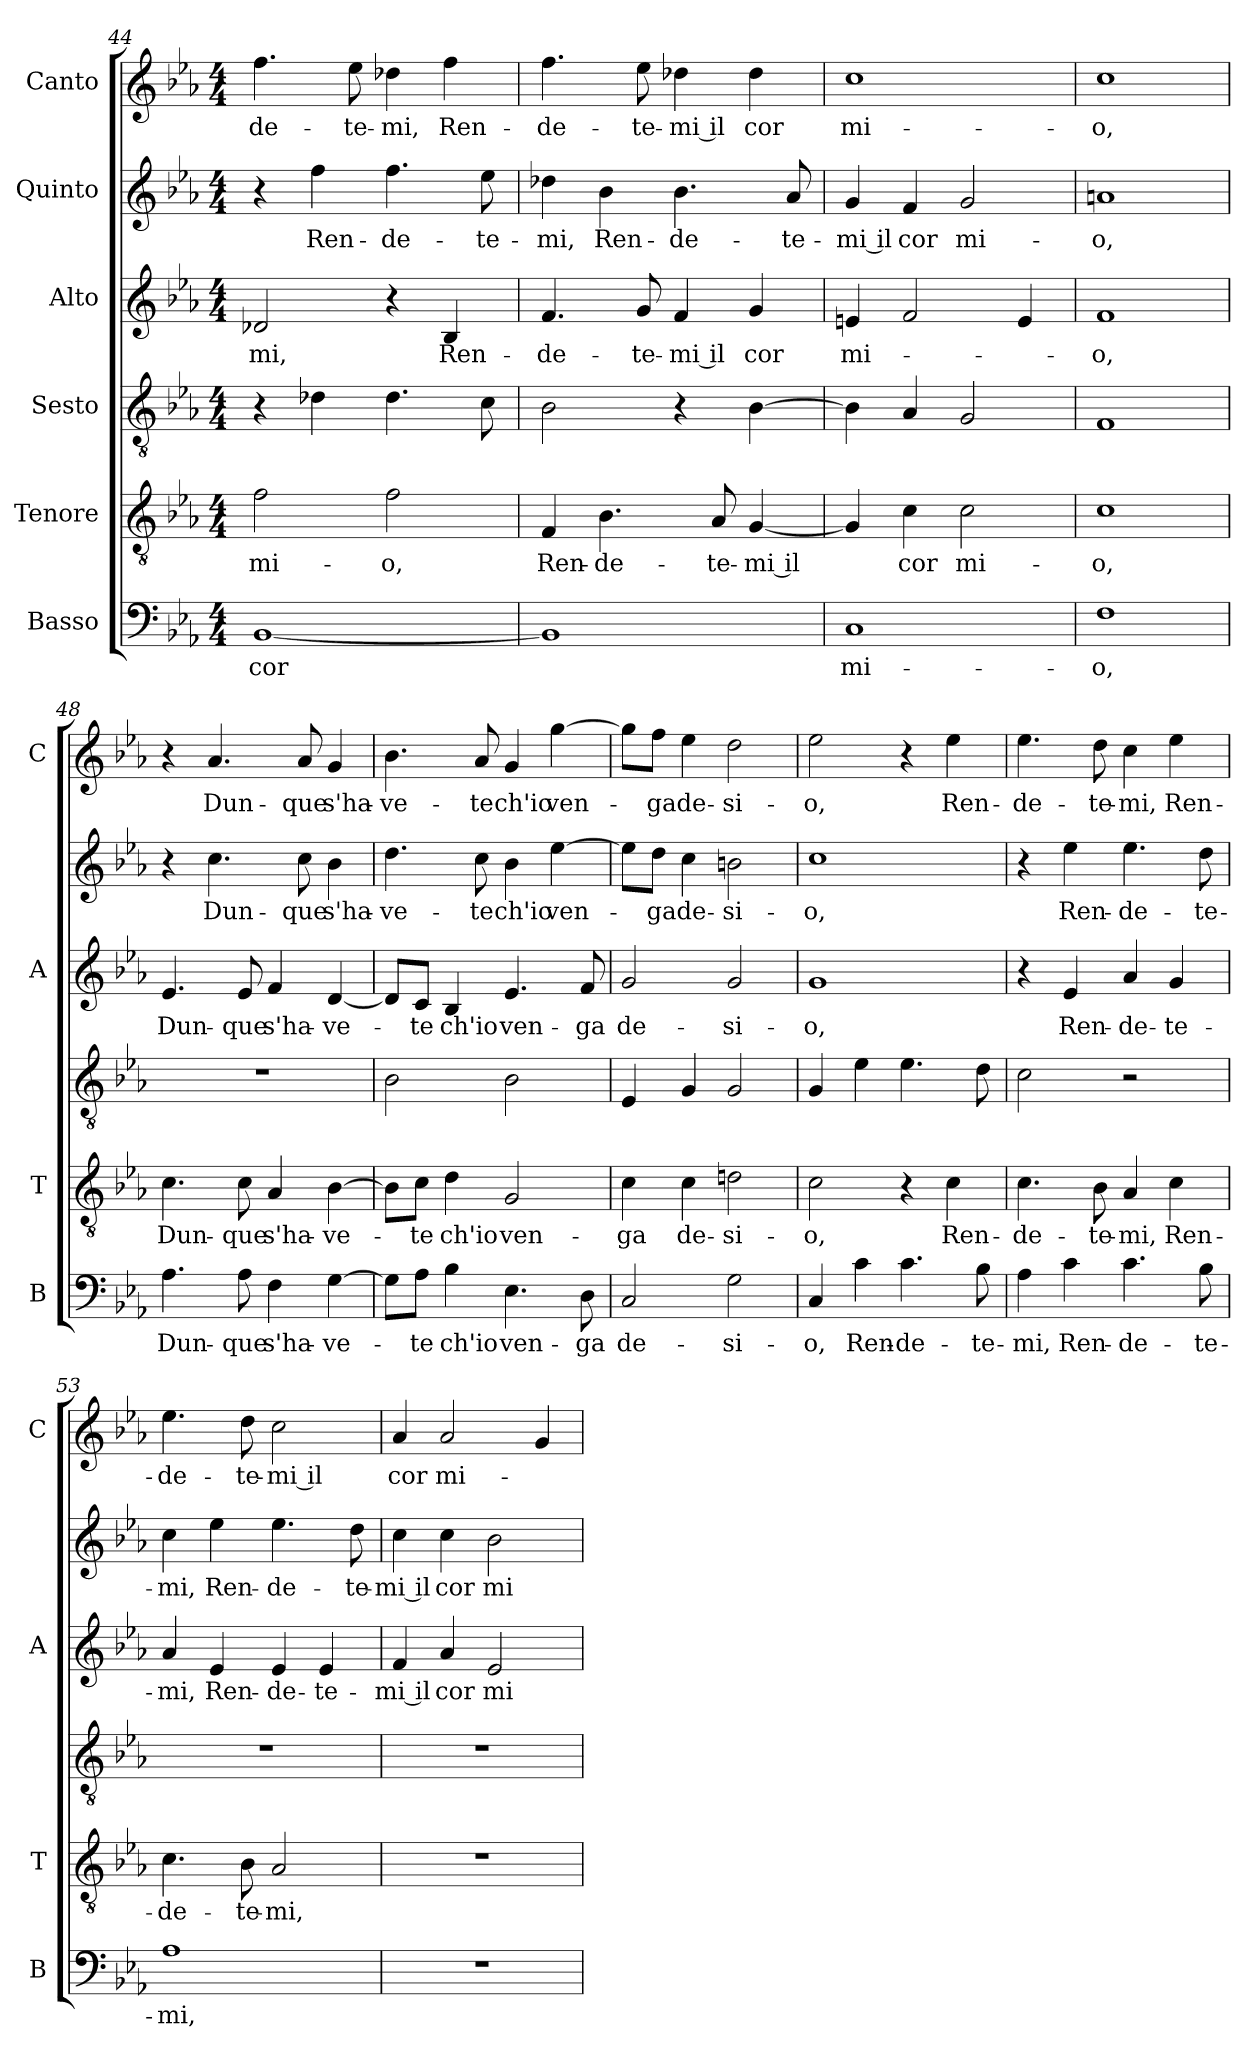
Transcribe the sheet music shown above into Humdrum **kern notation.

**kern	**text	**kern	**text	**kern	**kern	**text	**kern	**text	**kern	**text
*part6	*part6	*part5	*part5	*part4	*part3	*part3	*part2	*part2	*part1	*part1
*staff6	*staff6	*staff5	*staff5	*staff4	*staff3	*staff3	*staff2	*staff2	*staff1	*staff1
*I"Basso	*	*I"Tenore	*	*I"Sesto	*I"Alto	*	*I"Quinto	*	*I"Canto	*
*I'B	*	*I'T	*	*	*I'A	*	*	*	*I'C	*
*clefF4	*	*clefGv2	*	*clefGv2	*clefG2	*	*clefG2	*	*clefG2	*
*k[b-e-a-]	*	*k[b-e-a-]	*	*k[b-e-a-]	*k[b-e-a-]	*	*k[b-e-a-]	*	*k[b-e-a-]	*
*E-:	*	*E-:	*	*E-:	*E-:	*	*E-:	*	*E-:	*
*M4/4	*	*M4/4	*	*M4/4	*M4/4	*	*M4/4	*	*M4/4	*
=44	=44	=44	=44	=44	=44	=44	=44	=44	=44	=44
!	!LO:LY:b	!	!LO:LY:b	!	!	!LO:LY:b	!	!	!	!LO:LY:b
[1BB-	cor	2f\	mi-	4r	2d-X/	-mi,	4r	.	4.ff\	-de-
!	!	!	!	!	!	!	!	!LO:LY:b	!	!
.	.	.	.	4d-X\	.	.	4ff\	Ren-	.	.
!	!	!	!	!	!	!	!	!	!	!LO:LY:b
.	.	.	.	.	.	.	.	.	8ee-\	-te-
!	!	!	!LO:LY:b	!	!	!	!	!LO:LY:b	!	!LO:LY:b
.	.	2f\	-o,	4.d-\	4r	.	4.ff\	-de-	4dd-X\	-mi,
!	!	!	!	!	!	!LO:LY:b	!	!	!	!LO:LY:b
.	.	.	.	.	4B-/	Ren-	.	.	4ff\	Ren-
!	!	!	!	!	!	!	!	!LO:LY:b	!	!
.	.	.	.	8c\	.	.	8ee-\	-te-	.	.
=45	=45	=45	=45	=45	=45	=45	=45	=45	=45	=45
!	!	!	!LO:LY:b	!	!	!LO:LY:b	!	!LO:LY:b	!	!LO:LY:b
1BB-]	.	4F/	Ren-	2B-\	4.f/	-de-	4dd-X\	-mi,	4.ff\	-de-
!	!	!	!LO:LY:b	!	!	!	!	!LO:LY:b	!	!
.	.	4.B-\	-de-	.	.	.	4b-\	Ren-	.	.
!	!	!	!	!	!	!LO:LY:b	!	!	!	!LO:LY:b
.	.	.	.	.	8g/	-te-	.	.	8ee-\	-te-
!	!	!	!	!	!	!LO:LY:b	!	!LO:LY:b	!	!LO:LY:b
.	.	.	.	4r	4f/	-mi il	4.b-\	-de-	4dd-X\	-mi il
!	!	!	!LO:LY:b	!	!	!	!	!	!	!
.	.	8A-/	-te-	.	.	.	.	.	.	.
!	!	!	!LO:LY:b	!	!	!LO:LY:b	!	!	!	!LO:LY:b
.	.	[4G/	-mi il	[4B-\	4g/	cor	.	.	4dd-\	cor
!	!	!	!	!	!	!	!	!LO:LY:b	!	!
.	.	.	.	.	.	.	8a-/	-te-	.	.
=46	=46	=46	=46	=46	=46	=46	=46	=46	=46	=46
!	!LO:LY:b	!	!	!	!	!LO:LY:b	!	!LO:LY:b	!	!LO:LY:b
1C	mi-	4G/]	.	4B-\]	4en/	mi-	4g/	-mi il	1cc	mi-
!	!	!	!LO:LY:b	!	!	!	!	!LO:LY:b	!	!
.	.	4c\	cor	4A-/	2f/	.	4f/	cor	.	.
!	!	!	!LO:LY:b	!	!	!	!	!LO:LY:b	!	!
.	.	2c\	mi-	2G/	.	.	2g/	mi-	.	.
.	.	.	.	.	4e/	.	.	.	.	.
=47	=47	=47	=47	=47	=47	=47	=47	=47	=47	=47
!	!LO:LY:b	!	!LO:LY:b	!	!	!LO:LY:b	!	!LO:LY:b	!	!LO:LY:b
1F	-o,	1c	-o,	1F	1f	-o,	1an	-o,	1cc	-o,
=48	=48	=48	=48	=48	=48	=48	=48	=48	=48	=48
!	!LO:LY:b	!	!LO:LY:b	!	!	!LO:LY:b	!	!	!	!
4.A-\	Dun-	4.c\	Dun-	1r	4.e-/	Dun-	4r	.	4r	.
!	!	!	!	!	!	!	!	!LO:LY:b	!	!LO:LY:b
.	.	.	.	.	.	.	4.cc\	Dun-	4.a-/	Dun-
!	!LO:LY:b	!	!LO:LY:b	!	!	!LO:LY:b	!	!	!	!
8A-\	-que	8c\	-que	.	8e-/	-que	.	.	.	.
!	!LO:LY:b	!	!LO:LY:b	!	!	!LO:LY:b	!	!	!	!
4F\	s'ha-	4A-/	s'ha-	.	4f/	s'ha-	.	.	.	.
!	!	!	!	!	!	!	!	!LO:LY:b	!	!LO:LY:b
.	.	.	.	.	.	.	8cc\	-que	8a-/	-que
!	!LO:LY:b	!	!LO:LY:b	!	!	!LO:LY:b	!	!LO:LY:b	!	!LO:LY:b
[4G\	-ve-	[4B-\	-ve-	.	[4d/	-ve-	4b-\	s'ha-	4g/	s'ha-
!!LO:LB:g=z
=49	=49	=49	=49	=49	=49	=49	=49	=49	=49	=49
!	!	!	!	!	!	!	!	!LO:LY:b	!	!LO:LY:b
8G\L]	.	8B-\L]	.	2B-\	8d/L]	.	4.dd\	-ve-	4.b-\	-ve-
!	!LO:LY:b	!	!LO:LY:b	!	!	!LO:LY:b	!	!	!	!
8A-\J	-te	8c\J	-te	.	8c/J	-te	.	.	.	.
!	!LO:LY:b	!	!LO:LY:b	!	!	!LO:LY:b	!	!	!	!
4B-\	ch'io	4d\	ch'io	.	4B-/	ch'io	.	.	.	.
!	!	!	!	!	!	!	!	!LO:LY:b	!	!LO:LY:b
.	.	.	.	.	.	.	8cc\	-te	8a-/	-te
!	!LO:LY:b	!	!LO:LY:b	!	!	!LO:LY:b	!	!LO:LY:b	!	!LO:LY:b
4.E-\	ven-	2G/	ven-	2B-\	4.e-/	ven-	4b-\	ch'io	4g/	ch'io
!	!	!	!	!	!	!	!	!LO:LY:b	!	!LO:LY:b
.	.	.	.	.	.	.	[4ee-\	ven-	[4gg\	ven-
!	!LO:LY:b	!	!	!	!	!LO:LY:b	!	!	!	!
8D\	-ga	.	.	.	8f/	-ga	.	.	.	.
=50	=50	=50	=50	=50	=50	=50	=50	=50	=50	=50
!	!LO:LY:b	!	!LO:LY:b	!	!	!LO:LY:b	!	!	!	!
2C/	de-	4c\	-ga	4E-/	2g/	de-	8ee-\L]	.	8gg\L]	.
!	!	!	!	!	!	!	!	!LO:LY:b	!	!LO:LY:b
.	.	.	.	.	.	.	8dd\J	-ga	8ff\J	-ga
!	!	!	!LO:LY:b	!	!	!	!	!LO:LY:b	!	!LO:LY:b
.	.	4c\	de-	4G/	.	.	4cc\	de-	4ee-\	de-
!	!LO:LY:b	!	!LO:LY:b	!	!	!LO:LY:b	!	!LO:LY:b	!	!LO:LY:b
2G\	-si-	2dni\	-si-	2G/	2g/	-si-	2bn\	-si-	2dd\	-si-
=51	=51	=51	=51	=51	=51	=51	=51	=51	=51	=51
!	!LO:LY:b	!	!LO:LY:b	!	!	!LO:LY:b	!	!LO:LY:b	!	!LO:LY:b
4C/	-o,	2c\	-o,	4G/	1g	-o,	1cc	-o,	2ee-\	-o,
!	!LO:LY:b	!	!	!	!	!	!	!	!	!
4c\	Ren-	.	.	4e-\	.	.	.	.	.	.
!	!LO:LY:b	!	!	!	!	!	!	!	!	!
4.c\	-de-	4r	.	4.e-\	.	.	.	.	4r	.
!	!	!	!LO:LY:b	!	!	!	!	!	!	!LO:LY:b
.	.	4c\	Ren-	.	.	.	.	.	4ee-\	Ren-
!	!LO:LY:b	!	!	!	!	!	!	!	!	!
8B-\	-te-	.	.	8d\	.	.	.	.	.	.
=52	=52	=52	=52	=52	=52	=52	=52	=52	=52	=52
!	!LO:LY:b	!	!LO:LY:b	!	!	!	!	!	!	!LO:LY:b
4A-\	-mi,	4.c\	-de-	2c\	4r	.	4r	.	4.ee-\	-de-
!	!LO:LY:b	!	!	!	!	!LO:LY:b	!	!LO:LY:b	!	!
4c\	Ren-	.	.	.	4e-/	Ren-	4ee-\	Ren-	.	.
!	!	!	!LO:LY:b	!	!	!	!	!	!	!LO:LY:b
.	.	8B-\	-te-	.	.	.	.	.	8dd\	-te-
!	!LO:LY:b	!	!LO:LY:b	!	!	!LO:LY:b	!	!LO:LY:b	!	!LO:LY:b
4.c\	-de-	4A-/	-mi,	2r	4a-/	-de-	4.ee-\	-de-	4cc\	-mi,
!	!	!	!LO:LY:b	!	!	!LO:LY:b	!	!	!	!LO:LY:b
.	.	4c\	Ren-	.	4g/	-te-	.	.	4ee-\	Ren-
!	!LO:LY:b	!	!	!	!	!	!	!LO:LY:b	!	!
8B-\	-te-	.	.	.	.	.	8dd\	-te-	.	.
=53	=53	=53	=53	=53	=53	=53	=53	=53	=53	=53
!	!LO:LY:b	!	!LO:LY:b	!	!	!LO:LY:b	!	!LO:LY:b	!	!LO:LY:b
1A-	-mi,	4.c\	-de-	1r	4a-/	-mi,	4cc\	-mi,	4.ee-\	-de-
!	!	!	!	!	!	!LO:LY:b	!	!LO:LY:b	!	!
.	.	.	.	.	4e-/	Ren-	4ee-\	Ren-	.	.
!	!	!	!LO:LY:b	!	!	!	!	!	!	!LO:LY:b
.	.	8B-\	-te-	.	.	.	.	.	8dd\	-te-
!	!	!	!LO:LY:b	!	!	!LO:LY:b	!	!LO:LY:b	!	!LO:LY:b
.	.	2A-/	-mi,	.	4e-/	-de-	4.ee-\	-de-	2cc\	-mi il
!	!	!	!	!	!	!LO:LY:b	!	!	!	!
.	.	.	.	.	4e-/	-te-	.	.	.	.
!	!	!	!	!	!	!	!	!LO:LY:b	!	!
.	.	.	.	.	.	.	8dd\	-te-	.	.
=54	=54	=54	=54	=54	=54	=54	=54	=54	=54	=54
!	!	!	!	!	!	!LO:LY:b	!	!LO:LY:b	!	!LO:LY:b
1r	.	1r	.	1r	4f/	-mi il	4cc\	-mi il	4a-/	cor
!	!	!	!	!	!	!LO:LY:b	!	!LO:LY:b	!	!LO:LY:b
.	.	.	.	.	4a-/	cor	4cc\	cor	2a-/	mi-
!	!	!	!	!	!	!LO:LY:b	!	!LO:LY:b	!	!
.	.	.	.	.	2e-/	mi-	2b-\	mi-	.	.
.	.	.	.	.	.	.	.	.	4g/	.
=	=	=	=	=	=	=	=	=	=	=
*-	*-	*-	*-	*-	*-	*-	*-	*-	*-	*-
